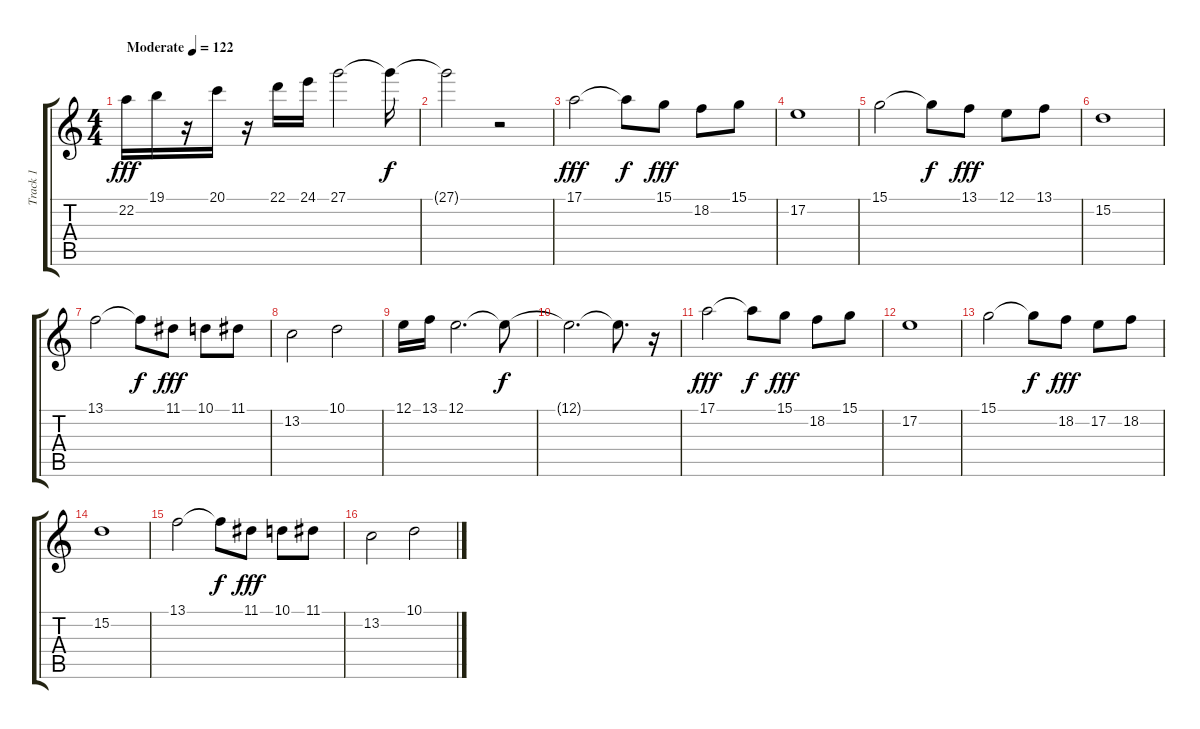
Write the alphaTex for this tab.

\track ("Track 1" "Track 1") {instrument synthbrass2}
\staff {score tabs}
\tuning (E4 B3 G3 D3 A2 E2) {hide}
\ts (4 4)
\tempo (122 "Moderate")
\clef g2
\ks c
22.2.16{dy fff instrument lead2sawtooth} 19.1.16 r.16 20.1.16 r.16 22.1.16 24.1.16 27.1.2 27.1{t}.16{dy f} |
27.1{t}.2 r.2 |
17.1.2{dy fff instrument synthbrass2} 17.1{t}.8{dy f} 15.1.8{dy fff} 18.2.8 15.1.8 |
17.2.1 |
15.1.2 15.1{t}.8{dy f} 13.1.8{dy fff} 12.1.8 13.1.8 |
15.2.1 |
13.1.2 13.1{t}.8{dy f} 11.1.8{dy fff} 10.1.8 11.1.8 |
13.2.2 10.1.2 |
12.1.16 13.1.16 12.1.2{d} 12.1{t}.8{dy f} |
12.1{t}.2{d} 12.1{t}.8{d} r.16 |
17.1.2{dy fff} 17.1{t}.8{dy f} 15.1.8{dy fff} 18.2.8 15.1.8 |
17.2.1 |
15.1.2 15.1{t}.8{dy f} 18.2.8{dy fff} 17.2.8 18.2.8 |
15.2.1 |
13.1.2 13.1{t}.8{dy f} 11.1.8{dy fff} 10.1.8 11.1.8 |
13.2.2 10.1.2
